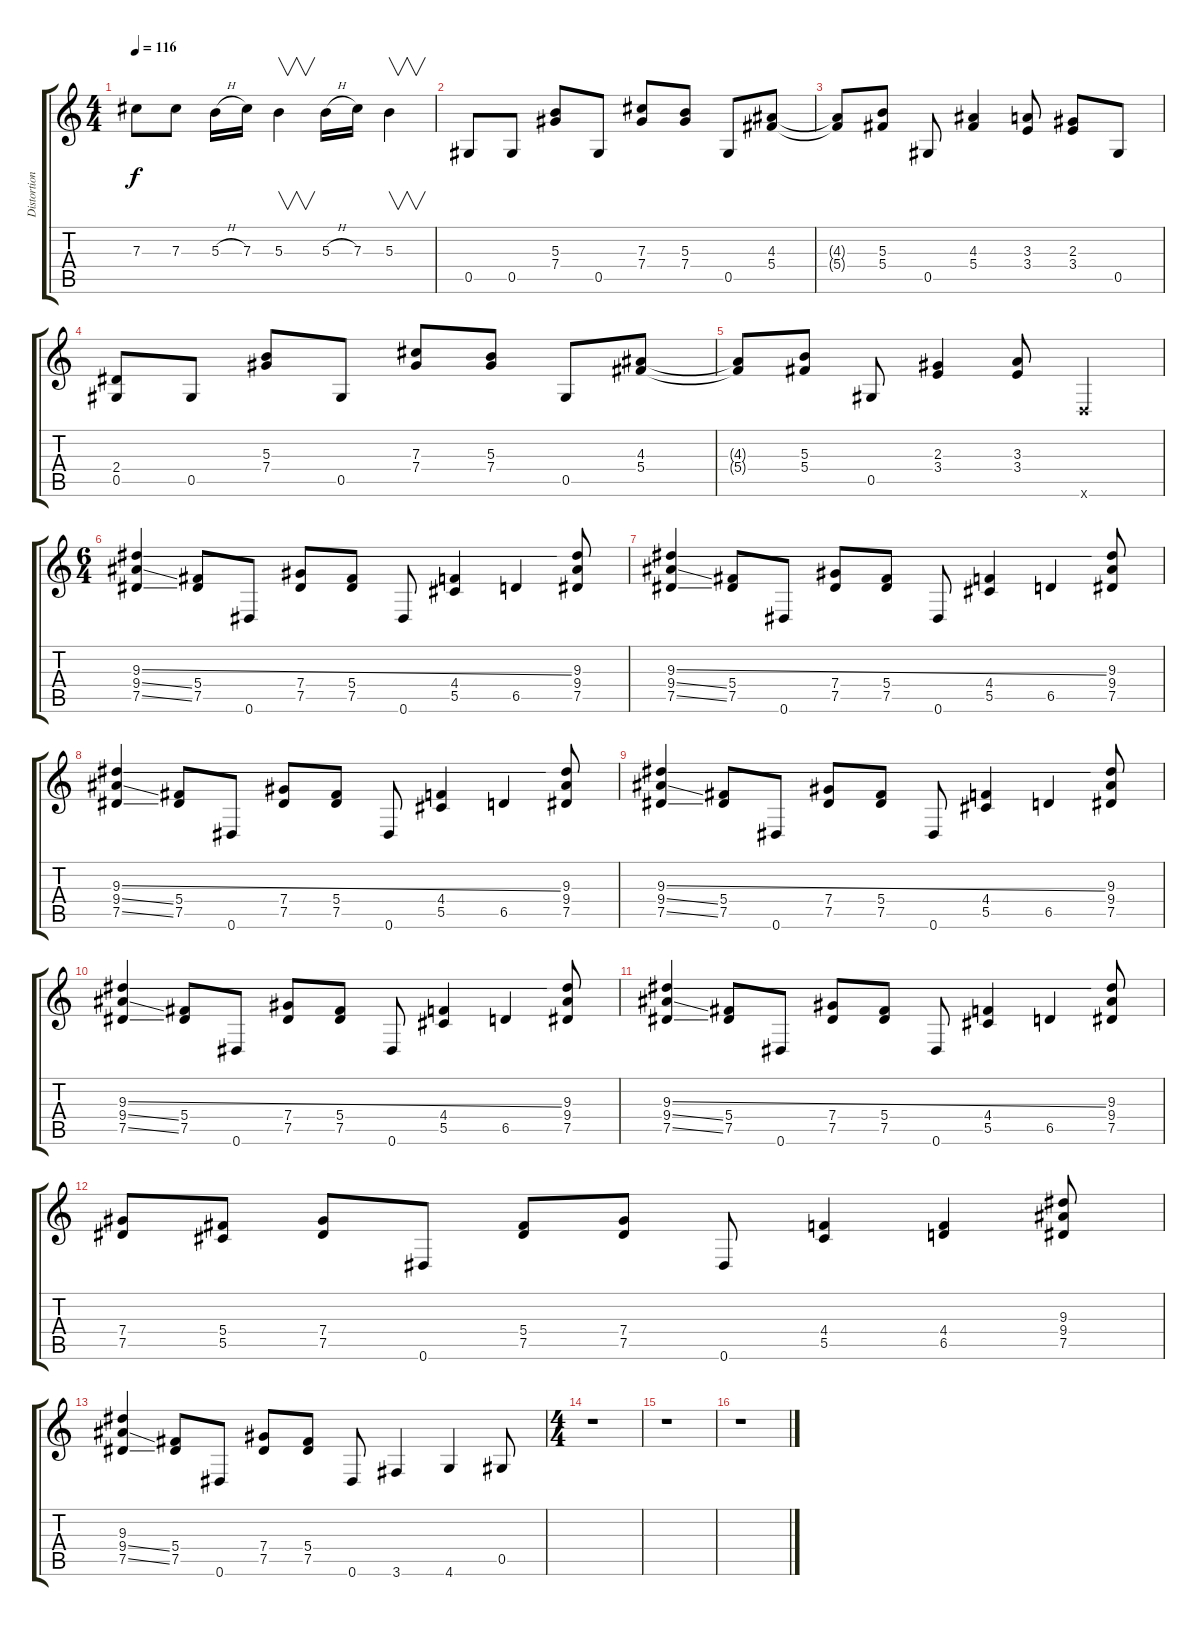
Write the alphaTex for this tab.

\track ("Distortion Guitar 1" "Distortion") {instrument overdrivenguitar}
\staff {score tabs}
\tuning (Eb4 Bb3 Gb3 Db3 Ab2 Eb2) {hide}
\ts (4 4)
\tempo 116
\clef g2
\ks c
7.3{t}.8{dy f} 7.3.8 5.3{h}.16 7.3.16 5.3.4{v} 5.3{h}.16 7.3.16 5.3.4{v} |
0.5.8 0.5.8 (5.3 7.4).8 0.5.8 (7.3 7.4).8 (5.3 7.4).8 0.5.8 (4.3 5.4).8 |
(4.3{t} 5.4{t}).8 (5.3 5.4).8 0.5.8 (4.3 5.4).4 (3.3 3.4).8 (2.3 3.4).8 0.5.8 |
(2.4 0.5).8 0.5.8 (5.3 7.4).8 0.5.8 (7.3 7.4).8 (5.3 7.4).8 0.5.8 (4.3 5.4).8 |
(4.3{t} 5.4{t}).8 (5.3 5.4).8 0.5.8 (2.3 3.4).4 (3.3 3.4).8 -1.6{x}.4 |
\ts (6 4)
(9.3{ss} 9.4{ss} 7.5{ss}).4 (5.4 7.5).8 0.6.8 (7.4 7.5).8 (5.4 7.5).8 0.6.8 (4.4 5.5).4 6.5.4 (9.3 9.4 7.5).8 |
(9.3{ss} 9.4{ss} 7.5{ss}).4 (5.4 7.5).8 0.6.8 (7.4 7.5).8 (5.4 7.5).8 0.6.8 (4.4 5.5).4 6.5.4 (9.3 9.4 7.5).8 |
(9.3{ss} 9.4{ss} 7.5{ss}).4 (5.4 7.5).8 0.6.8 (7.4 7.5).8 (5.4 7.5).8 0.6.8 (4.4 5.5).4 6.5.4 (9.3 9.4 7.5).8 |
(9.3{ss} 9.4{ss} 7.5{ss}).4 (5.4 7.5).8 0.6.8 (7.4 7.5).8 (5.4 7.5).8 0.6.8 (4.4 5.5).4 6.5.4 (9.3 9.4 7.5).8 |
(9.3{ss} 9.4{ss} 7.5{ss}).4 (5.4 7.5).8 0.6.8 (7.4 7.5).8 (5.4 7.5).8 0.6.8 (4.4 5.5).4 6.5.4 (9.3 9.4 7.5).8 |
(9.3{ss} 9.4{ss} 7.5{ss}).4 (5.4 7.5).8 0.6.8 (7.4 7.5).8 (5.4 7.5).8 0.6.8 (4.4 5.5).4 6.5.4 (9.3 9.4 7.5).8 |
(7.4 7.5).8 (5.4 5.5).8 (7.4 7.5).8 0.6.8 (5.4 7.5).8 (7.4 7.5).8 0.6.8 (4.4 5.5).4 (4.4 6.5).4 (9.3 9.4 7.5).8 |
(9.3 9.4{ss} 7.5{ss}).4 (5.4 7.5).8 0.6.8 (7.4 7.5).8 (5.4 7.5).8 0.6.8 3.6.4 4.6.4 0.5.8 |
\ts (4 4)
r.1 |
r.1 |
r.1
